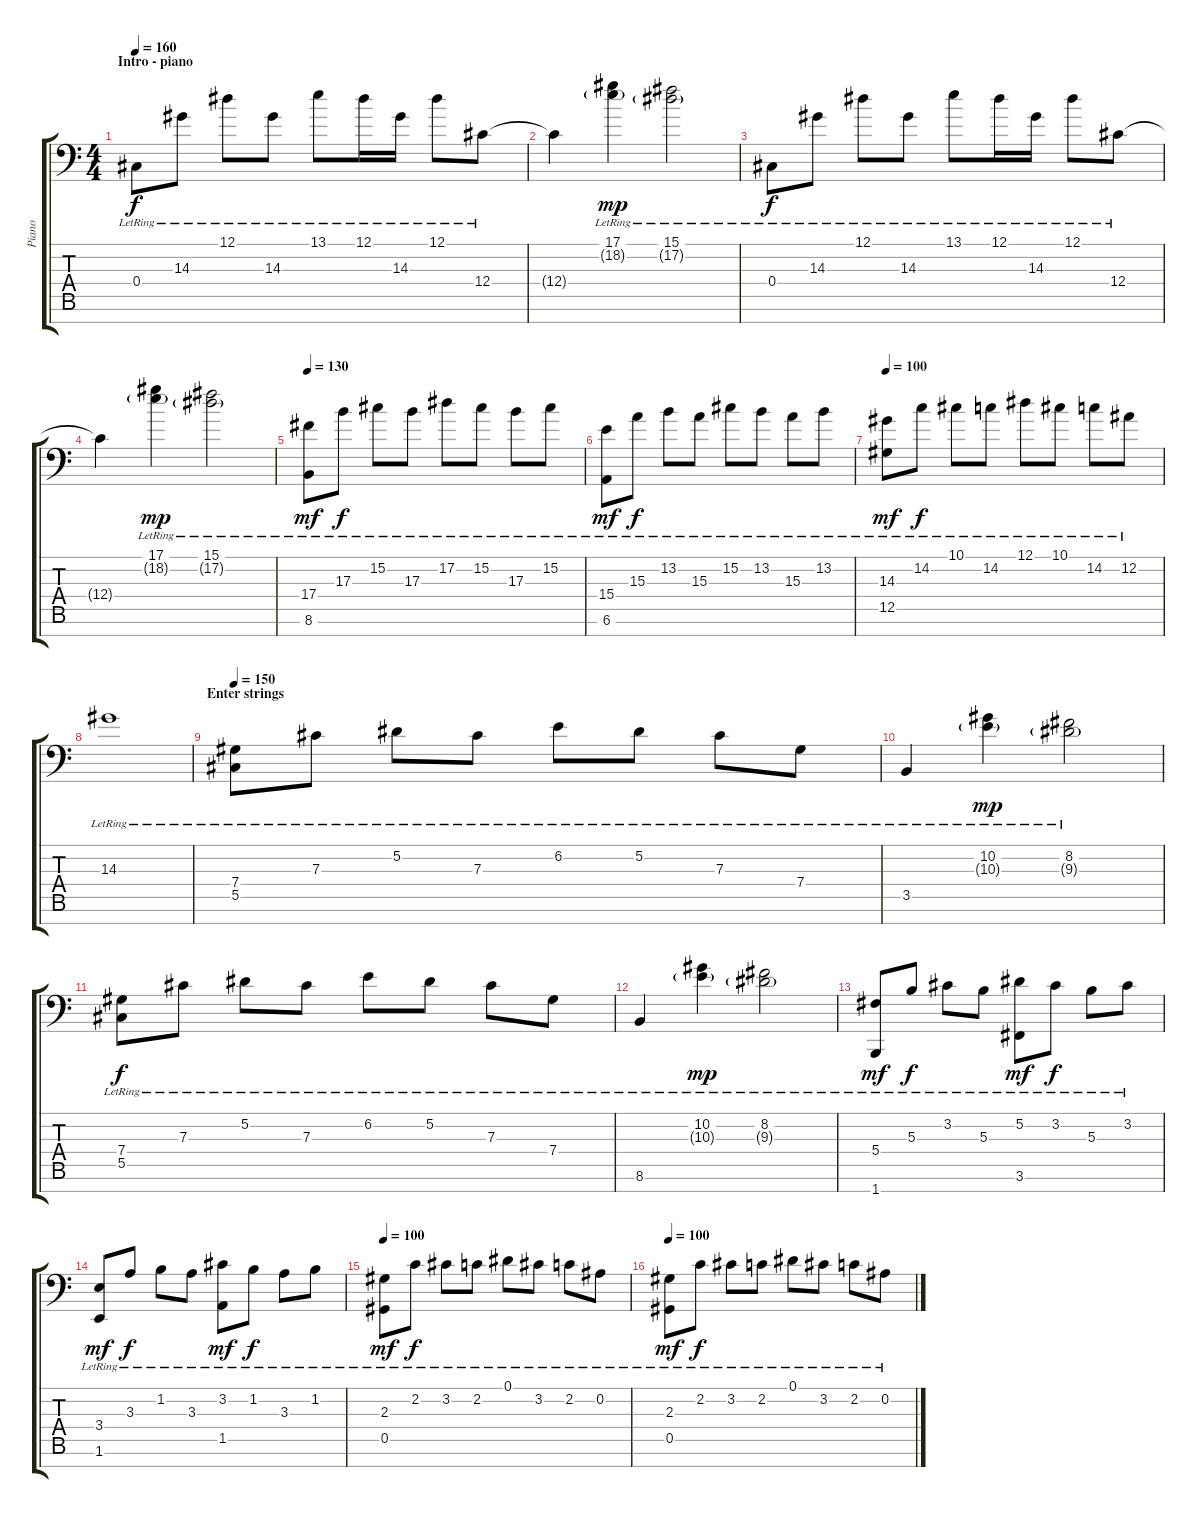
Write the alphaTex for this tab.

\track ("Piano" "Piano") {instrument acousticgrandpiano}
\staff {score tabs}
\tuning (Eb4 Bb3 Gb3 Db3 Ab2 Eb2 Bb1) {hide}
\ts (4 4)
\section ("" "Intro - piano")
\tempo 160
\tempo 100
\tempo 160
\clef f4
\ks c
0.4{lr}.8{dy f instrument acousticgrandpiano} 14.3{lr}.8 12.1{lr}.8 14.3{lr}.8 13.1{lr}.8 12.1{lr}.16 14.3{lr}.16 12.1{lr}.8 12.4{lr}.8 |
12.4{t}.4 (17.1{lr} 18.2{g lr}).4{dy mp} (15.1{lr} 17.2{g lr}).2 |
0.4{lr}.8{dy f} 14.3{lr}.8 12.1{lr}.8 14.3{lr}.8 13.1{lr}.8 12.1{lr}.16 14.3{lr}.16 12.1{lr}.8 12.4{lr}.8 |
12.4{t}.4 (17.1{lr} 18.2{g lr}).4{dy mp} (15.1{lr} 17.2{g lr}).2 |
\tempo 130
(17.4{lr} 8.6{lr}).8{dy mf} 17.3{lr}.8{dy f} 15.2{lr}.8 17.3{lr}.8 17.2{lr}.8 15.2{lr}.8 17.3{lr}.8 15.2{lr}.8 |
(15.4{lr} 6.6{lr}).8{dy mf} 15.3{lr}.8{dy f} 13.2{lr}.8 15.3{lr}.8 15.2{lr}.8 13.2{lr}.8 15.3{lr}.8 13.2{lr}.8 |
\tempo 100
(14.3{lr} 12.5{lr}).8{dy mf} 14.2{lr}.8{dy f} 10.1{lr}.8 14.2{lr}.8 12.1{lr}.8 10.1{lr}.8 14.2{lr}.8 12.2{lr}.8 |
14.3{lr}.1 |
\section ("" "Enter strings")
\tempo 150
(7.4{lr} 5.5{lr}).8 7.3{lr}.8 5.2{lr}.8 7.3{lr}.8 6.2{lr}.8 5.2{lr}.8 7.3{lr}.8 7.4{lr}.8 |
3.5{lr}.4 (10.2{lr} 10.3{g lr}).4{dy mp} (8.2{lr} 9.3{g lr}).2 |
(7.4{lr} 5.5{lr}).8{dy f} 7.3{lr}.8 5.2{lr}.8 7.3{lr}.8 6.2{lr}.8 5.2{lr}.8 7.3{lr}.8 7.4{lr}.8 |
8.6{lr}.4 (10.2{lr} 10.3{g lr}).4{dy mp} (8.2{lr} 9.3{g lr}).2 |
(5.4{lr} 1.7{lr}).8{dy mf} 5.3{lr}.8{dy f} 3.2{lr}.8 5.3{lr}.8 (5.2{lr} 3.6{lr}).8{dy mf} 3.2{lr}.8{dy f} 5.3{lr}.8 3.2{lr}.8 |
(3.4{lr} 1.6{lr}).8{dy mf} 3.3{lr}.8{dy f} 1.2{lr}.8 3.3{lr}.8 (3.2{lr} 1.5{lr}).8{dy mf} 1.2{lr}.8{dy f} 3.3{lr}.8 1.2{lr}.8 |
\tempo 100
(2.3{lr} 0.5{lr}).8{dy mf} 2.2{lr}.8{dy f} 3.2{lr}.8 2.2{lr}.8 0.1{lr}.8 3.2{lr}.8 2.2{lr}.8 0.2{lr}.8 |
\tempo 100
(2.3{lr} 0.5{lr}).8{dy mf} 2.2{lr}.8{dy f} 3.2{lr}.8 2.2{lr}.8 0.1{lr}.8 3.2{lr}.8 2.2{lr}.8 0.2{lr}.8
